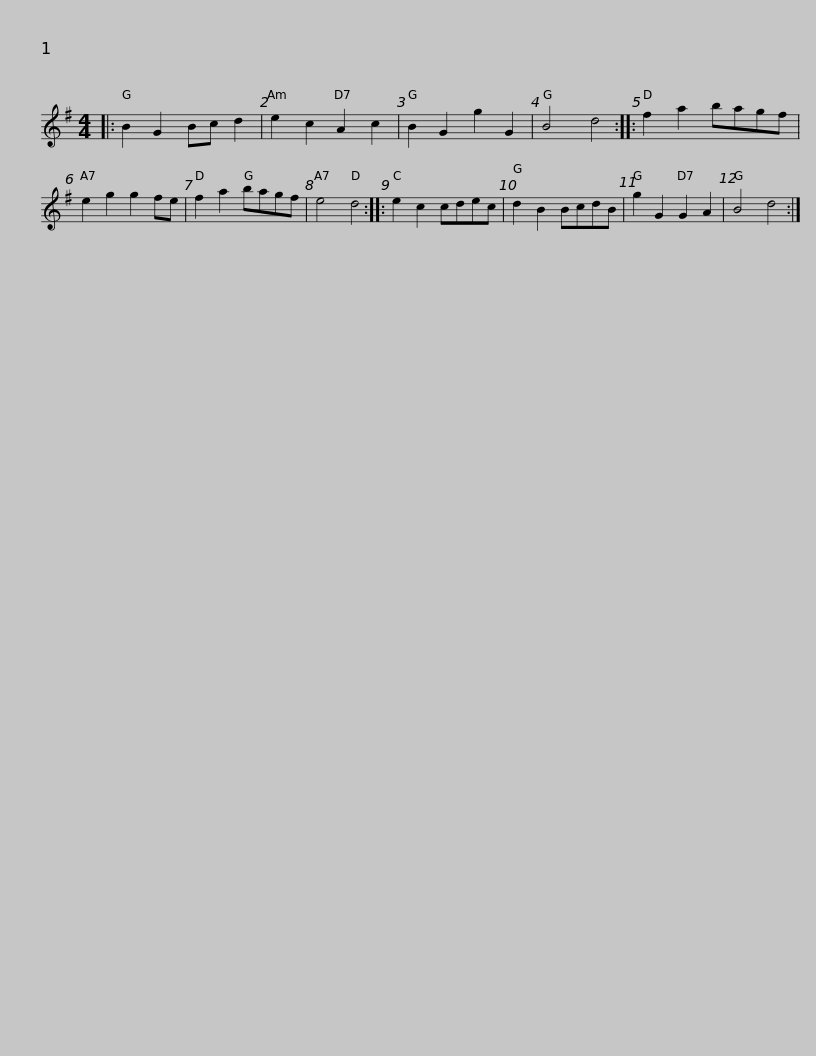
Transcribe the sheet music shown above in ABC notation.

X:1
L:1/8
M:4/4
I:linebreak $
K:G
V:1 treble
V:1
|: B2 G2 Bc d2 | e2 c2 A2 c2 | B2 G2 g2 G2 | B4 d4 :: f2 a2 bagf | %5
 e2 g2 g2 fe | f2 a2 bagf | e4 d4 ::$ e2 c2 cdec | d2 B2 BcdB | %10
 g2 G2 G2 A2 | B4 d4 :| %12
